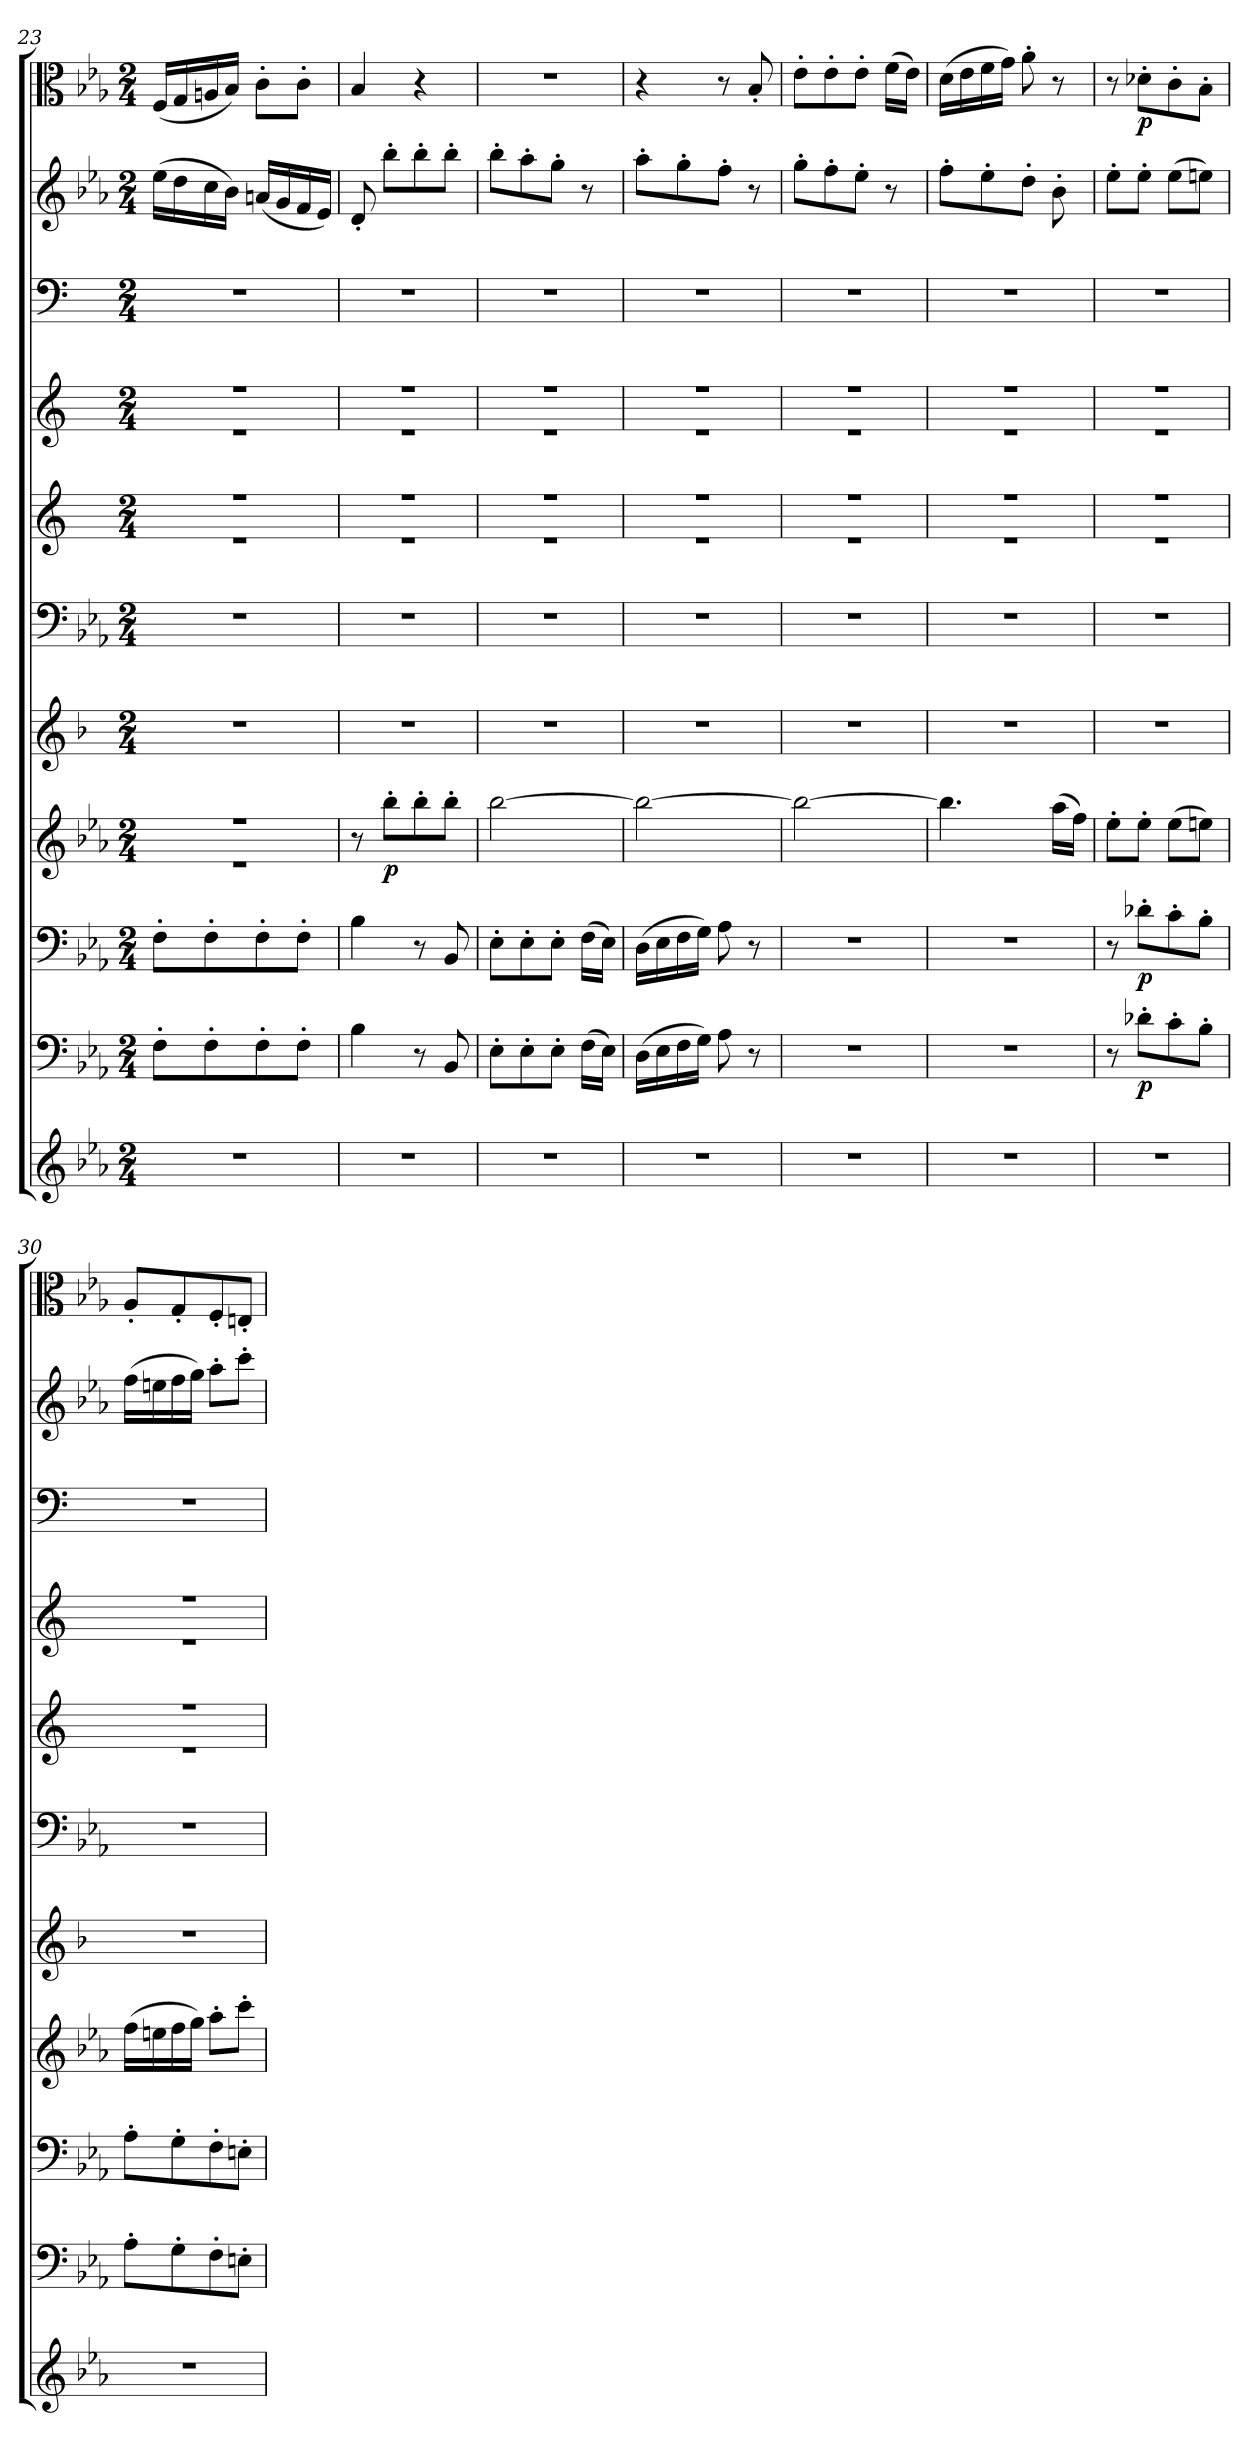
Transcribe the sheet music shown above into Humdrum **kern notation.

**kern	**kern	**dynam	**kern	**dynam	**kern	**dynam	**kern	**kern	**kern	**kern	**kern	**kern	**kern	**dynam
*part11	*part10	*part10	*part9	*part9	*part8	*part8	*part7	*part6	*part5	*part4	*part3	*part2	*part1	*part1
*staff11	*staff10	*staff10	*staff9	*staff9	*staff8	*staff8	*staff7	*staff6	*staff5	*staff4	*staff3	*staff2	*staff1	*staff1
*clefG2	*clefF4	*	*clefF4	*	*clefG2	*	*clefG2	*clefF4	*clefG2	*clefG2	*clefF4	*clefG2	*clefC3	*
*k[b-e-a-]	*k[b-e-a-]	*	*k[b-e-a-]	*	*k[b-e-a-]	*	*k[b-]	*k[b-e-a-]	*k[]	*k[]	*k[]	*k[b-e-a-]	*k[b-e-a-]	*
*E-:	*E-:	*	*E-:	*	*E-:	*	*	*E-:	*	*	*	*E-:	*E-:	*
*M2/4	*M2/4	*	*M2/4	*	*M2/4	*	*M2/4	*M2/4	*M2/4	*M2/4	*M2/4	*M2/4	*M2/4	*
=23	=23	=23	=23	=23	=23	=23	=23	=23	=23	=23	=23	=23	=23	=23
*	*	*	*	*	*^	*	*	*	*^	*^	*	*	*	*
2r	8F'\L	.	8F'\L	.	2r	2r	.	2r	2r	2r	2r	2r	2r	2r	(16ee-\LL	(16F/LL	.
.	.	.	.	.	.	.	.	.	.	.	.	.	.	.	16dd\	16G/	.
.	8F'\	.	8F'\	.	.	.	.	.	.	.	.	.	.	.	16cc\	16An/	.
.	.	.	.	.	.	.	.	.	.	.	.	.	.	.	16b-\JJ)	16B-/JJ)	.
.	8F'\	.	8F'\	.	.	.	.	.	.	.	.	.	.	.	(16an/LL	8c'\L	.
.	.	.	.	.	.	.	.	.	.	.	.	.	.	.	16g/	.	.
.	8F'\J	.	8F'\J	.	.	.	.	.	.	.	.	.	.	.	16f/	8c'\J	.
.	.	.	.	.	.	.	.	.	.	.	.	.	.	.	16e-/JJ)	.	.
*	*	*	*	*	*v	*v	*	*	*	*	*	*	*	*	*	*	*
=24	=24	=24	=24	=24	=24	=24	=24	=24	=24	=24	=24	=24	=24	=24	=24	=24
2r	4B-\	.	4B-\	.	8r	.	2r	2r	2r	2r	2r	2r	2r	8d'/	4B-/	.
.	.	.	.	.	8bb-'\L	p	.	.	.	.	.	.	.	8bb-'\L	.	.
.	8r	.	8r	.	8bb-'\	.	.	.	.	.	.	.	.	8bb-'\	4r	.
.	8BB-/	.	8BB-/	.	8bb-'\J	.	.	.	.	.	.	.	.	8bb-'\J	.	.
=25	=25	=25	=25	=25	=25	=25	=25	=25	=25	=25	=25	=25	=25	=25	=25	=25
2r	8E-'\L	.	8E-'\L	.	[2bb-\	.	2r	2r	2r	2r	2r	2r	2r	8bb-'\L	2r	.
.	8E-'\	.	8E-'\	.	.	.	.	.	.	.	.	.	.	8aa-'\	.	.
.	8E-'\J	.	8E-'\J	.	.	.	.	.	.	.	.	.	.	8gg'\J	.	.
.	(16F\LL	.	(16F\LL	.	.	.	.	.	.	.	.	.	.	8r	.	.
.	16E-\JJ)	.	16E-\JJ)	.	.	.	.	.	.	.	.	.	.	.	.	.
=26	=26	=26	=26	=26	=26	=26	=26	=26	=26	=26	=26	=26	=26	=26	=26	=26
2r	(16D\LL	.	(16D\LL	.	2bb-\_	.	2r	2r	2r	2r	2r	2r	2r	8aa-'\L	4r	.
.	16E-\	.	16E-\	.	.	.	.	.	.	.	.	.	.	.	.	.
.	16F\	.	16F\	.	.	.	.	.	.	.	.	.	.	8gg'\	.	.
.	16G\JJ)	.	16G\JJ)	.	.	.	.	.	.	.	.	.	.	.	.	.
.	8A-\	.	8A-\	.	.	.	.	.	.	.	.	.	.	8ff'\J	8r	.
.	8r	.	8r	.	.	.	.	.	.	.	.	.	.	8r	8B-'/	.
=27	=27	=27	=27	=27	=27	=27	=27	=27	=27	=27	=27	=27	=27	=27	=27	=27
2r	2r	.	2r	.	2bb-\_	.	2r	2r	2r	2r	2r	2r	2r	8gg'\L	8e-'\L	.
.	.	.	.	.	.	.	.	.	.	.	.	.	.	8ff'\	8e-'\	.
.	.	.	.	.	.	.	.	.	.	.	.	.	.	8ee-'\J	8e-'\J	.
.	.	.	.	.	.	.	.	.	.	.	.	.	.	8r	(16f\LL	.
.	.	.	.	.	.	.	.	.	.	.	.	.	.	.	16e-\JJ)	.
=28	=28	=28	=28	=28	=28	=28	=28	=28	=28	=28	=28	=28	=28	=28	=28	=28
2r	2r	.	2r	.	4.bb-\]	.	2r	2r	2r	2r	2r	2r	2r	8ff'\L	(16d\LL	.
.	.	.	.	.	.	.	.	.	.	.	.	.	.	.	16e-\	.
.	.	.	.	.	.	.	.	.	.	.	.	.	.	8ee-'\	16f\	.
.	.	.	.	.	.	.	.	.	.	.	.	.	.	.	16g\JJ)	.
.	.	.	.	.	.	.	.	.	.	.	.	.	.	8dd'\J	8a-'\	.
.	.	.	.	.	(16aa-\LL	.	.	.	.	.	.	.	.	8b-'\	8r	.
.	.	.	.	.	16ff\JJ)	.	.	.	.	.	.	.	.	.	.	.
=29	=29	=29	=29	=29	=29	=29	=29	=29	=29	=29	=29	=29	=29	=29	=29	=29
2r	8r	.	8r	.	8ee-'\L	.	2r	2r	2r	2r	2r	2r	2r	8ee-'\L	8r	.
.	8d-X'\L	p	8d-X'\L	p	8ee-'\J	.	.	.	.	.	.	.	.	8ee-'\J	8d-X'\L	p
.	8c'\	.	8c'\	.	(8ee-\L	.	.	.	.	.	.	.	.	(8ee-\L	8c'\	.
.	8B-'\J	.	8B-'\J	.	8een\J)	.	.	.	.	.	.	.	.	8een\J)	8B-'\J	.
=30	=30	=30	=30	=30	=30	=30	=30	=30	=30	=30	=30	=30	=30	=30	=30	=30
2r	8A-'\L	.	8A-'\L	.	(16ff\LL	.	2r	2r	2r	2r	2r	2r	2r	(16ff\LL	8A-'/L	.
.	.	.	.	.	16een\	.	.	.	.	.	.	.	.	16een\	.	.
.	8G'\	.	8G'\	.	16ff\	.	.	.	.	.	.	.	.	16ff\	8G'/	.
.	.	.	.	.	16gg\JJ)	.	.	.	.	.	.	.	.	16gg\JJ)	.	.
.	8F'\	.	8F'\	.	8aa-'\L	.	.	.	.	.	.	.	.	8aa-'\L	8F'/	.
.	8En'\J	.	8En'\J	.	8ccc'\J	.	.	.	.	.	.	.	.	8ccc'\J	8En'/J	.
*	*	*	*	*	*	*	*	*	*v	*v	*	*	*	*	*	*
*	*	*	*	*	*	*	*	*	*	*v	*v	*	*	*	*
=	=	=	=	=	=	=	=	=	=	=	=	=	=	=
*-	*-	*-	*-	*-	*-	*-	*-	*-	*-	*-	*-	*-	*-	*-
